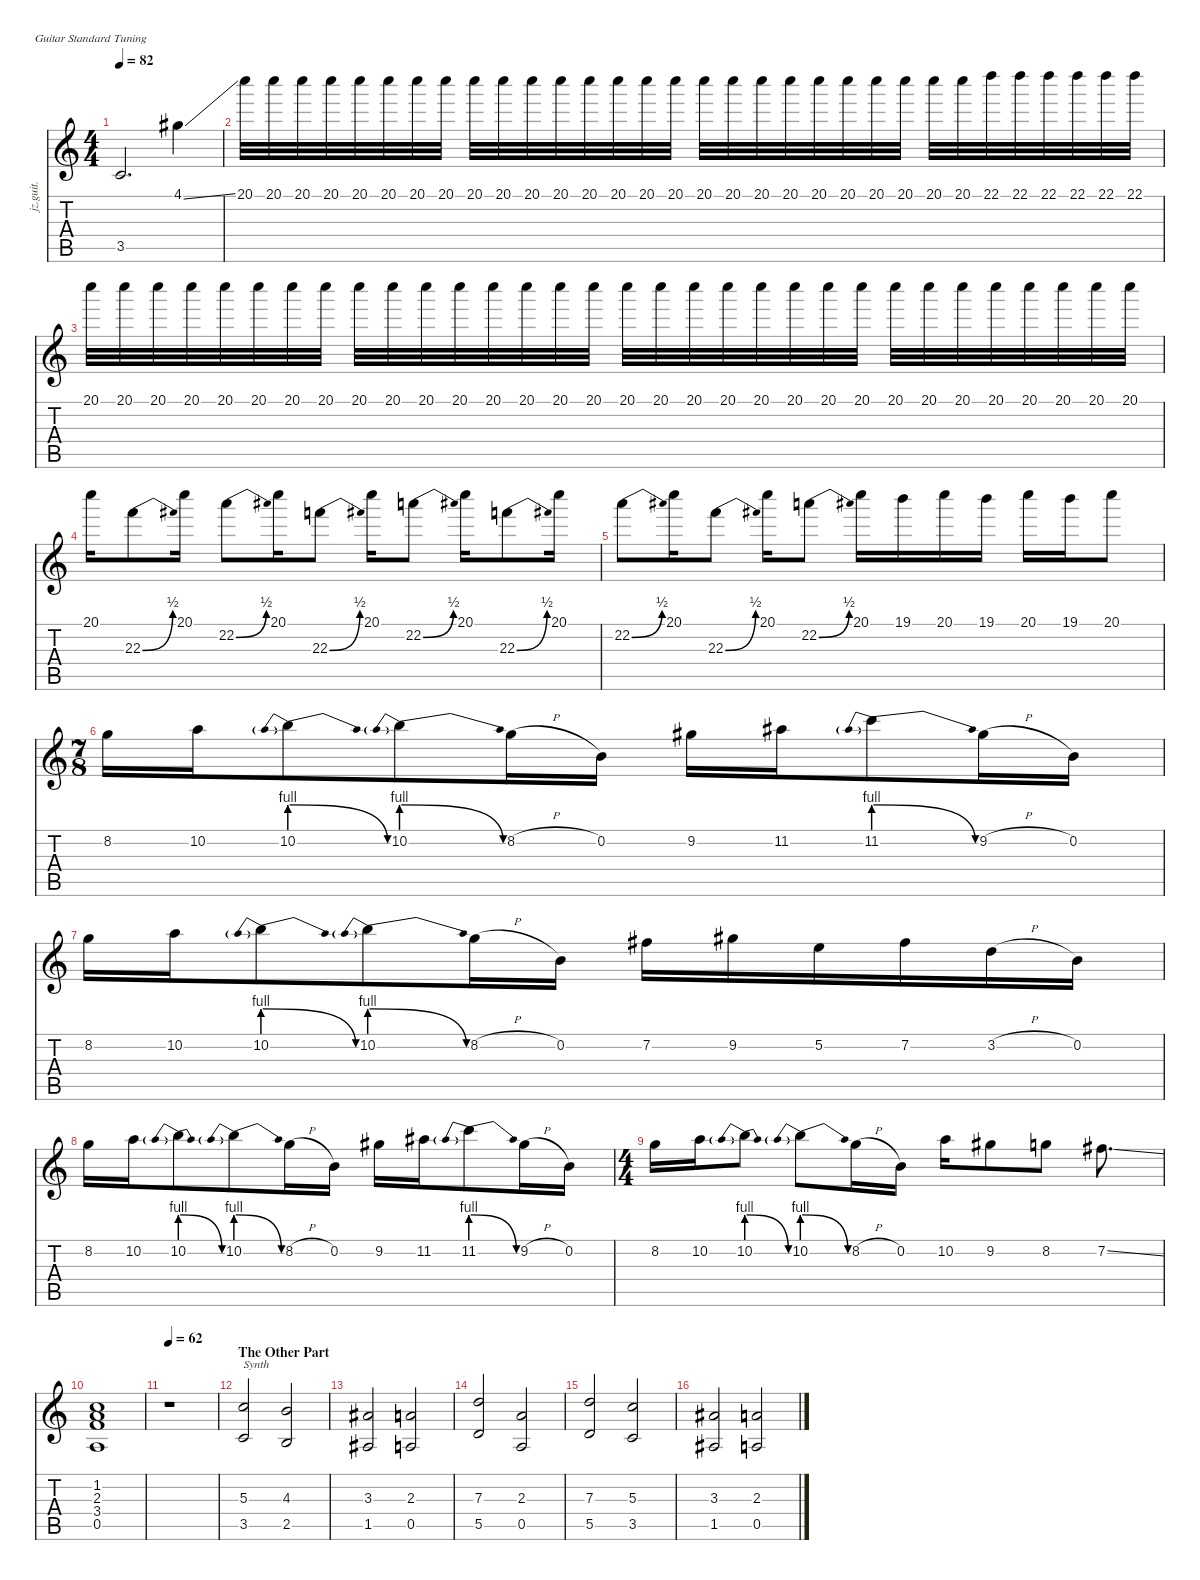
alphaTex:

\defaultSystemsLayout 4
\hideDynamics
\bracketExtendMode nobrackets
\track ("Lead 1 (jonny)" "jz.guit.") {instrument electricguitarjazz}
\staff {score tabs}
\tuning (E4 B3 G3 D3 A2 E2)
\ts (4 4)
\tempo 82
\clef g2
\ks c
3.5{t}.2{d dy f} 4.1{ss acc #}.4 |
20.1.32 20.1.32 20.1.32 20.1.32 20.1.32 20.1.32 20.1.32 20.1.32 20.1.32 20.1.32 20.1.32 20.1.32 20.1.32 20.1.32 20.1.32 20.1.32 20.1.32 20.1.32 20.1.32 20.1.32 20.1.32 20.1.32 20.1.32 20.1.32 20.1.32 20.1.32 22.1.32 22.1.32 22.1.32 22.1.32 22.1.32 22.1.32 |
20.1.32 20.1.32 20.1.32 20.1.32 20.1.32 20.1.32 20.1.32 20.1.32 20.1.32 20.1.32 20.1.32 20.1.32 20.1.32 20.1.32 20.1.32 20.1.32 20.1.32 20.1.32 20.1.32 20.1.32 20.1.32 20.1.32 20.1.32 20.1.32 20.1.32 20.1.32 20.1.32 20.1.32 20.1.32 20.1.32 20.1.32 20.1.32 |
20.1.16 22.3{be (bend 0 0 30 2)}.8 20.1.16 22.2{be (bend 0 0 30 2)}.8 20.1.16 22.3{be (bend 0 0 30 2)}.8 20.1.16 22.2{be (bend 0 0 30 2)}.8 20.1.16 22.3{be (bend 0 0 30 2)}.8 20.1.16 |
22.2{be (bend 0 0 30 2)}.8 20.1.16 22.3{be (bend 0 0 30 2)}.8 20.1.16 22.2{be (bend 0 0 30 2)}.8 20.1.16 19.1.16 20.1.16 19.1.16 20.1.16 19.1.16 20.1.8 |
\ts (7 8)
8.2.16 10.2.16 10.2{be (prebendrelease 0 4 39.999998399999996 0)}.8 10.2{be (prebendrelease 0 4 39.999998399999996 0)}.8 8.2{h}.16 0.2.16 9.2{acc #}.16 11.2{acc #}.16 11.2{be (prebendrelease 0 4 39.999998399999996 0)}.8 9.2{h acc #}.16 0.2.16 |
8.2.16 10.2.16 10.2{be (prebendrelease 0 4 39.999998399999996 0)}.8 10.2{be (prebendrelease 0 4 39.999998399999996 0)}.8 8.2{h}.16 0.2.16 7.2{acc #}.16 9.2{acc #}.16 5.2.16 7.2{acc #}.16 3.2{h}.16 0.2.16 |
8.2.16 10.2.16 10.2{be (prebendrelease 0 4 39.999998399999996 0)}.8 10.2{be (prebendrelease 0 4 39.999998399999996 0)}.8 8.2{h}.16 0.2.16 9.2{acc #}.16 11.2{acc #}.16 11.2{be (prebendrelease 0 4 39.999998399999996 0)}.8 9.2{h acc #}.16 0.2.16 |
\ts (4 4)
8.2.16 10.2.16 10.2{be (prebendrelease 0 4 39.999998399999996 0)}.8 10.2{be (prebendrelease 0 4 39.999998399999996 0)}.8 8.2{h}.16 0.2.16 10.2.16 9.2{acc #}.8 8.2.8 7.2{ss acc #}.8{d} |
(1.2 2.3 3.4 0.5).1 |
\tempo 62
r.1 |
\section ("" "The Other Part")
(5.3 3.5).2{txt "Synth" instrument lead2sawtooth} (4.3 2.5).2 |
(3.3{acc #} 1.5{acc #}).2 (2.3 0.5).2 |
(7.3 5.5).2 (2.3 0.5).2 |
(7.3 5.5).2 (5.3 3.5).2 |
(3.3{acc #} 1.5{acc #}).2 (2.3 0.5).2
